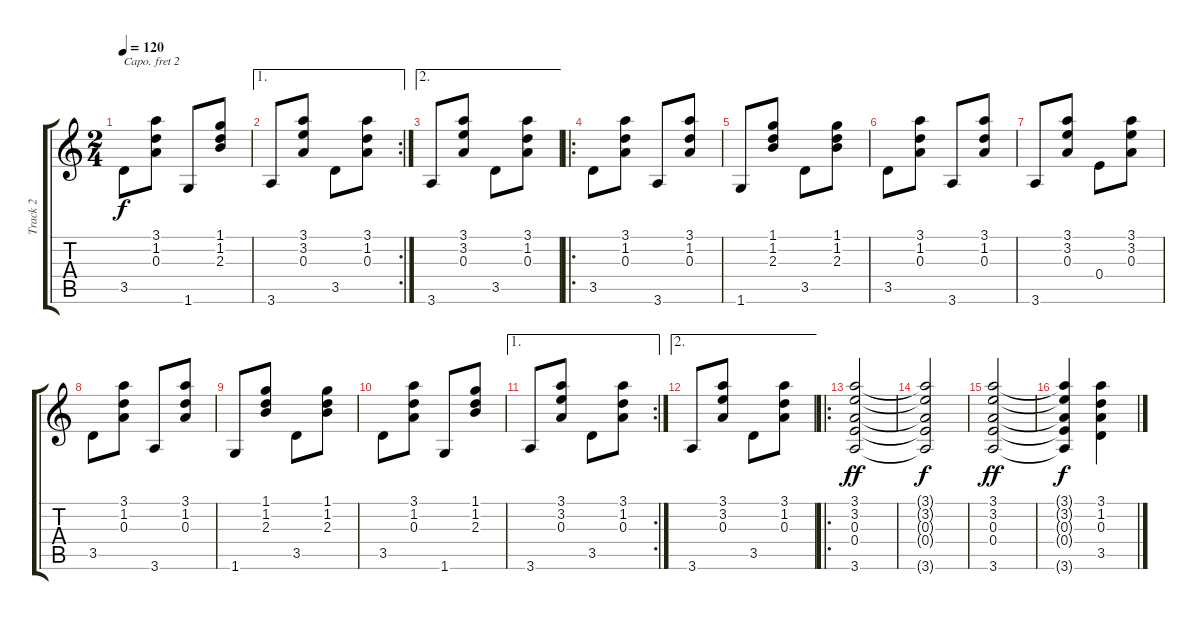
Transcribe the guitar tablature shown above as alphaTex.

\track ("Track 2" "Track 2") {instrument acousticguitarnylon}
\staff {score tabs}
\capo 2
\tuning (E4 B3 G3 D3 A2 E2) {hide}
\ts (2 4)
\tempo 120
\clef g2
\ks c
3.5.8{dy f} (3.1 1.2 0.3).8 1.6.8 (1.1 1.2 2.3).8 |
\ae 1
\rc 2
3.6.8 (3.1 3.2 0.3).8 3.5.8 (3.1 1.2 0.3).8 |
\ae 2
3.6.8 (3.1 3.2 0.3).8 3.5.8 (3.1 1.2 0.3).8 |
\ro
3.5.8 (3.1 1.2 0.3).8 3.6.8 (3.1 1.2 0.3).8 |
1.6.8 (1.1 1.2 2.3).8 3.5.8 (1.1 1.2 2.3).8 |
3.5.8 (3.1 1.2 0.3).8 3.6.8 (3.1 1.2 0.3).8 |
3.6.8 (3.1 3.2 0.3).8 0.4.8 (3.1 3.2 0.3).8 |
3.5.8 (3.1 1.2 0.3).8 3.6.8 (3.1 1.2 0.3).8 |
1.6.8 (1.1 1.2 2.3).8 3.5.8 (1.1 1.2 2.3).8 |
3.5.8 (3.1 1.2 0.3).8 1.6.8 (1.1 1.2 2.3).8 |
\ae 1
\rc 2
3.6.8 (3.1 3.2 0.3).8 3.5.8 (3.1 1.2 0.3).8 |
\ae 2
3.6.8 (3.1 3.2 0.3).8 3.5.8 (3.1 1.2 0.3).8 |
\ro
(3.1 3.2 0.3 0.4 3.6).2{dy ff} |
(3.1{t} 3.2{t} 0.3{t} 0.4{t} 3.6{t}).2{dy f} |
(3.1 3.2 0.3 0.4 3.6).2{dy ff} |
(3.1{t} 3.2{t} 0.3{t} 0.4{t} 3.6{t}).4{dy f} (3.1 1.2 0.3 3.5).4
